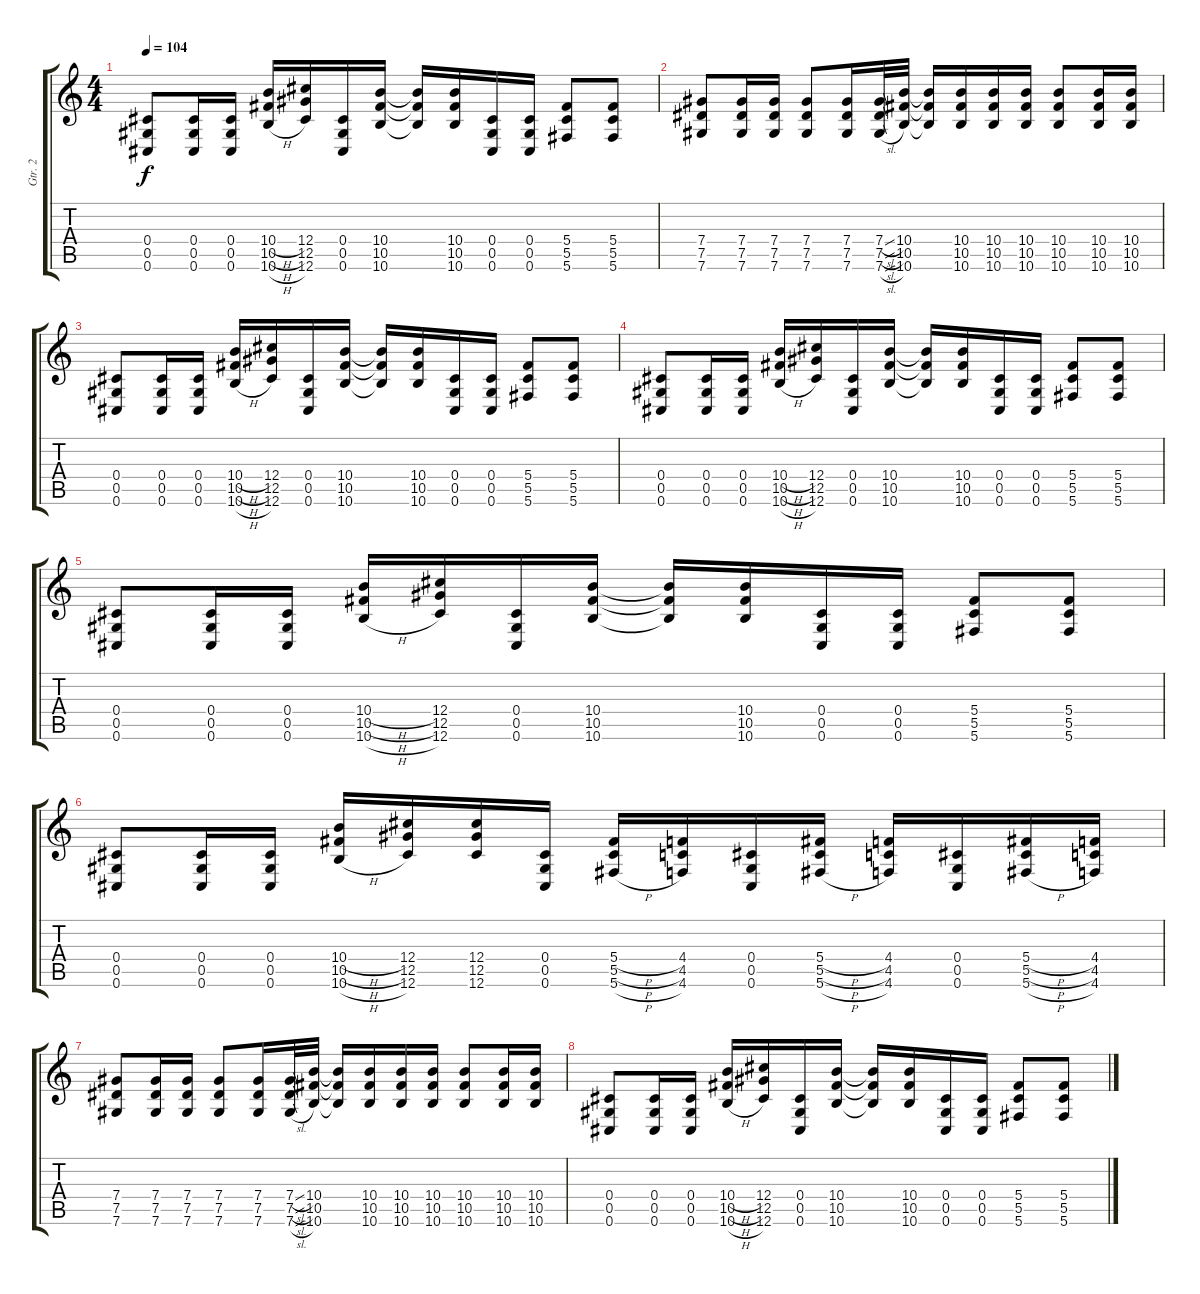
\track ("Gtr. 2" "Gtr. 2") {instrument distortionguitar}
\staff {score tabs}
\tuning (Eb4 Bb3 Gb3 Db3 Ab2 Db2) {hide}
\ts (4 4)
\tempo 104
\clef g2
\ks c
(0.4 0.5 0.6).8{dy f} (0.4 0.5 0.6).16 (0.4 0.5 0.6).16 (10.4{h} 10.5{h} 10.6{h}).16 (12.4 12.5 12.6).16 (0.4 0.5 0.6).16 (10.4 10.5 10.6).16 (10.4{t} 10.5{t} 10.6{t}).16 (10.4 10.5 10.6).16 (0.4 0.5 0.6).16 (0.4 0.5 0.6).16 (5.4 5.5 5.6).8 (5.4 5.5 5.6).8 |
(7.4 7.5 7.6).8 (7.4 7.5 7.6).16 (7.4 7.5 7.6).16 (7.4 7.5 7.6).8 (7.4 7.5 7.6).16 (7.4{sl} 7.5{sl} 7.6{sl}).32 (10.4 10.5 10.6).32 (10.4{t} 10.5{t} 10.6{t}).16 (10.4 10.5 10.6).16 (10.4 10.5 10.6).16 (10.4 10.5 10.6).16 (10.4 10.5 10.6).8 (10.4 10.5 10.6).16 (10.4 10.5 10.6).16 |
(0.4 0.5 0.6).8 (0.4 0.5 0.6).16 (0.4 0.5 0.6).16 (10.4{h} 10.5{h} 10.6{h}).16 (12.4 12.5 12.6).16 (0.4 0.5 0.6).16 (10.4 10.5 10.6).16 (10.4{t} 10.5{t} 10.6{t}).16 (10.4 10.5 10.6).16 (0.4 0.5 0.6).16 (0.4 0.5 0.6).16 (5.4 5.5 5.6).8 (5.4 5.5 5.6).8 |
(0.4 0.5 0.6).8 (0.4 0.5 0.6).16 (0.4 0.5 0.6).16 (10.4{h} 10.5{h} 10.6{h}).16 (12.4 12.5 12.6).16 (0.4 0.5 0.6).16 (10.4 10.5 10.6).16 (10.4{t} 10.5{t} 10.6{t}).16 (10.4 10.5 10.6).16 (0.4 0.5 0.6).16 (0.4 0.5 0.6).16 (5.4 5.5 5.6).8 (5.4 5.5 5.6).8 |
(0.4 0.5 0.6).8 (0.4 0.5 0.6).16 (0.4 0.5 0.6).16 (10.4{h} 10.5{h} 10.6{h}).16 (12.4 12.5 12.6).16 (0.4 0.5 0.6).16 (10.4 10.5 10.6).16 (10.4{t} 10.5{t} 10.6{t}).16 (10.4 10.5 10.6).16 (0.4 0.5 0.6).16 (0.4 0.5 0.6).16 (5.4 5.5 5.6).8 (5.4 5.5 5.6).8 |
(0.4 0.5 0.6).8 (0.4 0.5 0.6).16 (0.4 0.5 0.6).16 (10.4{h} 10.5{h} 10.6{h}).16 (12.4 12.5 12.6).16 (12.4 12.5 12.6).16 (0.4 0.5 0.6).16 (5.4{h} 5.5{h} 5.6{h}).16 (4.4 4.5 4.6).16 (0.4 0.5 0.6).16 (5.4{h} 5.5{h} 5.6{h}).16 (4.4 4.5 4.6).16 (0.4 0.5 0.6).16 (5.4{h} 5.5{h} 5.6{h}).16 (4.4 4.5 4.6).16 |
(7.4 7.5 7.6).8 (7.4 7.5 7.6).16 (7.4 7.5 7.6).16 (7.4 7.5 7.6).8 (7.4 7.5 7.6).16 (7.4{sl} 7.5{sl} 7.6{sl}).32 (10.4 10.5 10.6).32 (10.4{t} 10.5{t} 10.6{t}).16 (10.4 10.5 10.6).16 (10.4 10.5 10.6).16 (10.4 10.5 10.6).16 (10.4 10.5 10.6).8 (10.4 10.5 10.6).16 (10.4 10.5 10.6).16 |
(0.4 0.5 0.6).8 (0.4 0.5 0.6).16 (0.4 0.5 0.6).16 (10.4{h} 10.5{h} 10.6{h}).16 (12.4 12.5 12.6).16 (0.4 0.5 0.6).16 (10.4 10.5 10.6).16 (10.4{t} 10.5{t} 10.6{t}).16 (10.4 10.5 10.6).16 (0.4 0.5 0.6).16 (0.4 0.5 0.6).16 (5.4 5.5 5.6).8 (5.4 5.5 5.6).8
